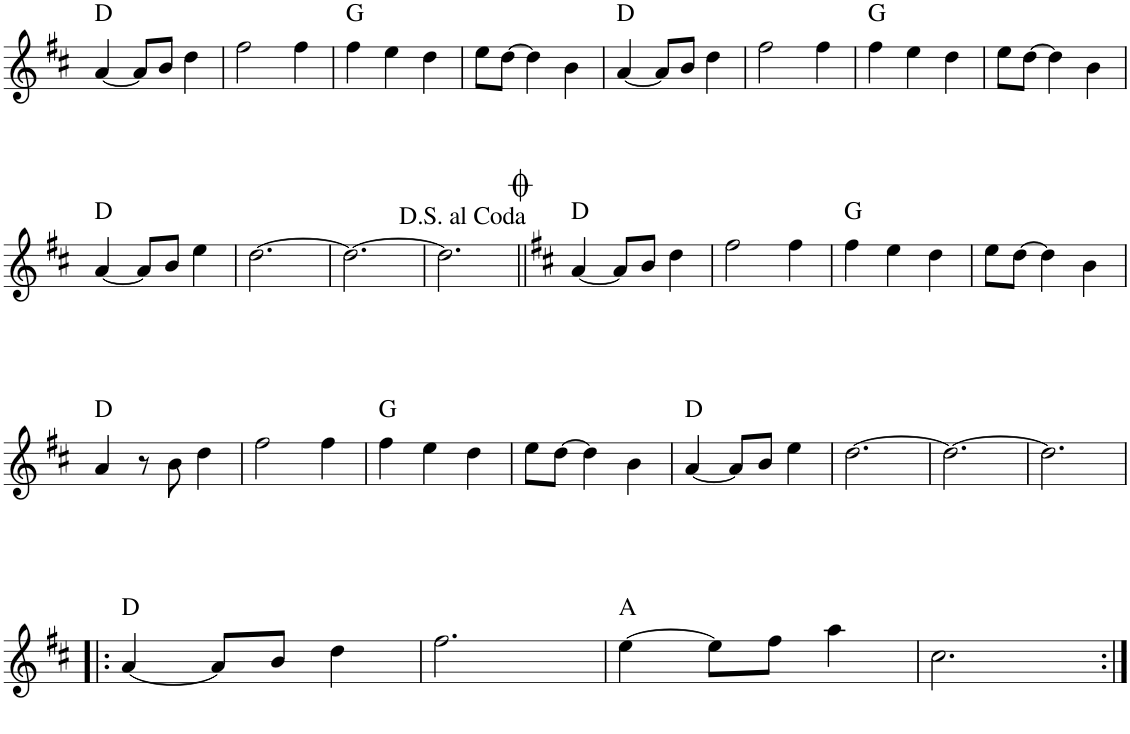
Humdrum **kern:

**kern	**harte
*part1	*part1
*staff1	*
*I"Piano	*
*I'Pno.	*
!!LO:PB:g=z
*clefG2	*
*k[f#c#]	*
*M3/4	*
=73	=73
[4a/	D:maj
8a/L]	.
8b/J	.
4dd\	.
=74	=74
2ff#\	.
4ff#\	.
=75	=75
4ff#\	G:maj
4ee\	.
4dd\	.
=76	=76
8ee\L	.
[8dd\J	.
4dd\]	.
4b\	.
=77	=77
[4a/	D:maj
8a/L]	.
8b/J	.
4dd\	.
=78	=78
2ff#\	.
4ff#\	.
=79	=79
4ff#\	G:maj
4ee\	.
4dd\	.
=80	=80
8ee\L	.
[8dd\J	.
4dd\]	.
4b\	.
!!LO:LB:g=z
=81	=81
[4a/	D:maj
8a/L]	.
8b/J	.
4ee\	.
=82	=82
[2.dd\	.
=83	=83
2.dd\_	.
=84	=84
2.dd\]	.
=85||	=85||
*k[f#c#]	*
[4a/	D:maj
8a/L]	.
8b/J	.
4dd\	.
=86	=86
2ff#\	.
4ff#\	.
=87	=87
4ff#\	G:maj
4ee\	.
4dd\	.
=88	=88
8ee\L	.
[8dd\J	.
4dd\]	.
4b\	.
!!LO:LB:g=z
=89	=89
4a/	D:maj
8r	.
8b\	.
4dd\	.
=90	=90
2ff#\	.
4ff#\	.
=91	=91
4ff#\	G:maj
4ee\	.
4dd\	.
=92	=92
8ee\L	.
[8dd\J	.
4dd\]	.
4b\	.
=93	=93
[4a/	D:maj
8a/L]	.
8b/J	.
4ee\	.
=94	=94
[2.dd\	.
=95	=95
2.dd\_	.
=96	=96
2.dd\]	.
!!LO:LB:g=z
=97!|:	=97!|:
[4a/	D:maj
8a/L]	.
8b/J	.
4dd\	.
=98	=98
2.ff#\	.
=99	=99
[4ee\	A:maj
8ee\L]	.
8ff#\J	.
4aa\	.
=100	=100
2.cc#\	.
=:|!	=:|!
*-	*-
